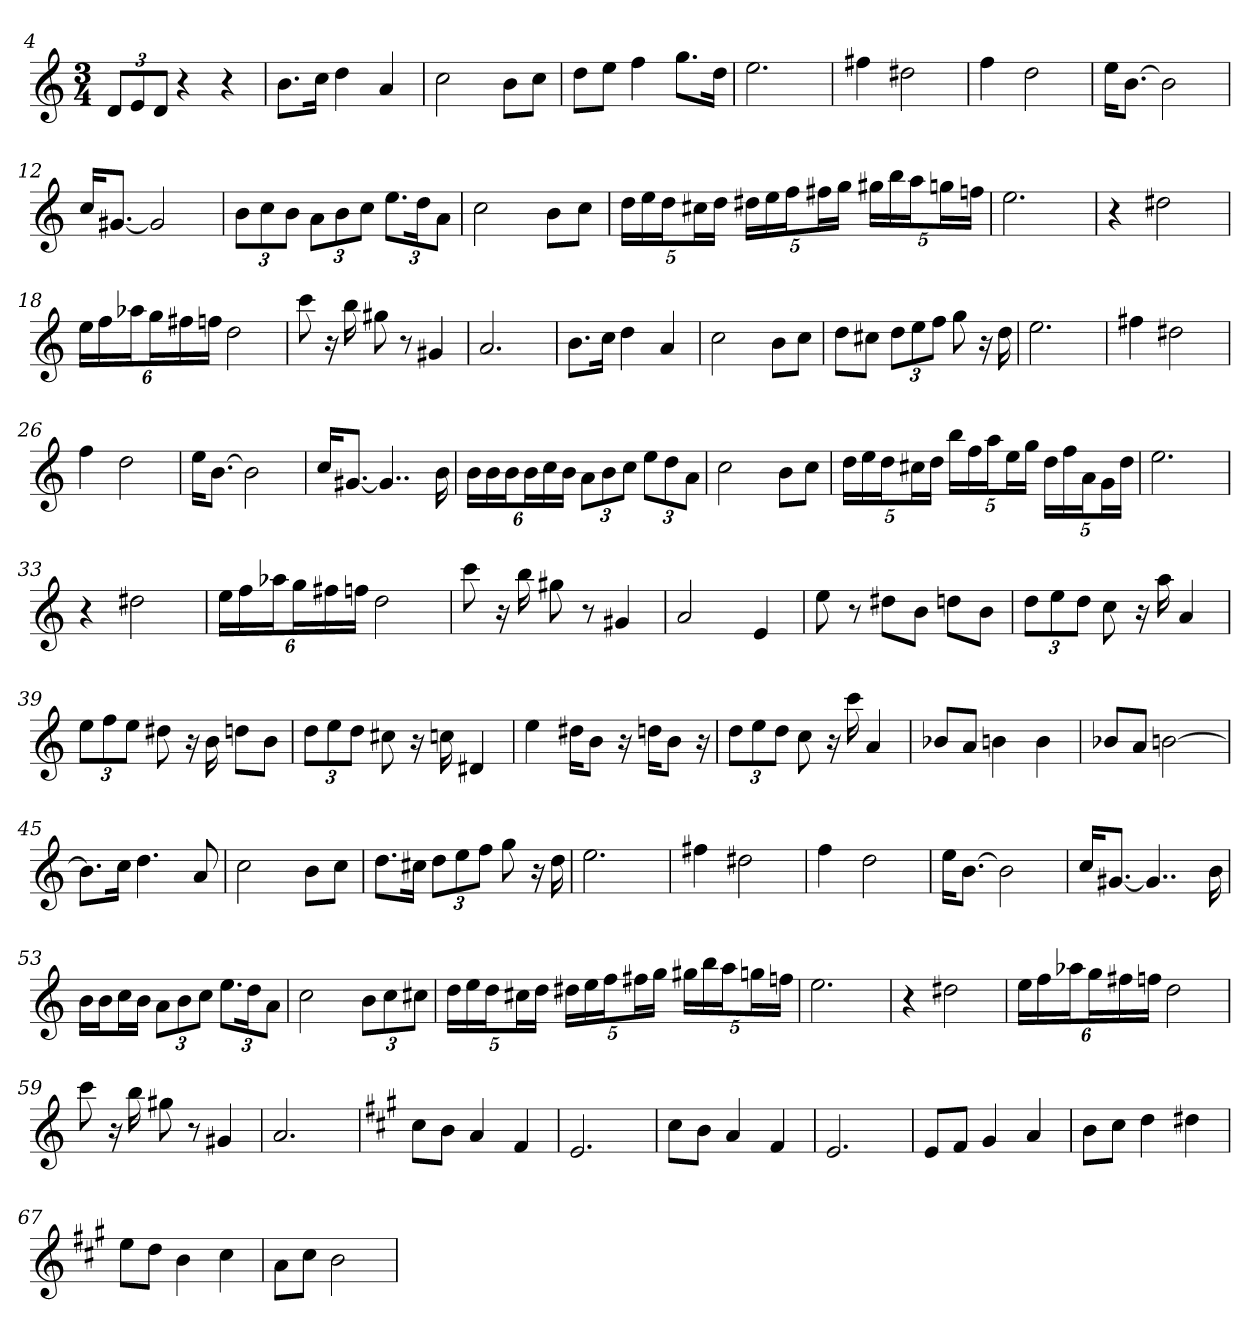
**kern
*part1
*staff1
*clefG2
*k[]
*a:
*M3/4
*MM152
=4
12d/L
12e/
12d/J
4r
4r
=5
8.b\L
16cc\Jk
4dd
4a
=6
2cc
8b\L
8cc\J
=7
8dd\L
8ee\J
4ff
8.gg\L
16dd\Jk
=8
2.ee
=9
4ff#X
2dd#X
=10
4ff
2dd
=11
16ee\KL
[8.b\J
2b]
=12
16cc/KL
[8.g#X/J
2g#]
=13
12b\L
12cc\
12b\J
12a\L
12b\
12cc\J
12.ee\L
24dd\K
12a\J
=14
2cc
8b\L
8cc\J
=15
20dd\LL
20ee\
20dd\J
20cc#X\L
20dd\JJ
20dd#X\LL
20ee\
20ff\J
20ff#X\L
20gg\JJ
20gg#X\LL
20bb\
20aa\J
20ggn\L
20ffn\JJ
=16
2.ee
=17
4r
2dd#X
=18
24ee\LL
24ff\
24aa-X\J
24gg\L
24ff#X\
24ffn\JJ
2dd
=19
8ccc
16r
16bb
8gg#X
8r
4g#X
=20
2.a
=21
8.b\L
16cc\Jk
4dd
4a
=22
2cc
8b\L
8cc\J
=23
8dd\L
8cc#X\J
12dd\L
12ee\
12ff\J
8gg
16r
16dd
=24
2.ee
=25
4ff#X
2dd#X
=26
4ff
2dd
=27
16ee\KL
[8.b\J
2b]
=28
16cc/KL
[8.g#X/J
4..g#]
16b
=29
24b\LL
24b\
24b\J
24b\L
24cc\
24b\JJ
12a\L
12b\
12cc\J
12ee\L
12dd\
12a\J
=30
2cc
8b\L
8cc\J
=31
20dd\LL
20ee\
20dd\J
20cc#X\L
20dd\JJ
20bb\LL
20ff\
20aa\J
20ee\L
20gg\JJ
20dd\LL
20ff\
20a\J
20g\L
20dd\JJ
=32
2.ee
=33
4r
2dd#X
=34
24ee\LL
24ff\
24aa-X\J
24gg\L
24ff#X\
24ffn\JJ
2dd
=35
8ccc
16r
16bb
8gg#X
8r
4g#X
=36
2a
4e
=37
8ee
8r
8dd#X\L
8b\J
8ddn\L
8b\J
=38
12dd\L
12ee\
12dd\J
8cc
16r
16aa
4a
=39
12ee\L
12ff\
12ee\J
8dd#X
16r
16b
8ddn\L
8b\J
=40
12dd\L
12ee\
12dd\J
8cc#X
16r
16ccn
4d#X
=41
4ee
16dd#X\KL
8b\J
16r
16ddn\KL
8b\J
16r
=42
12dd\L
12ee\
12dd\J
8cc
16r
16ccc
4a
=43
8b-X/L
8a/J
4bn
4b
=44
8b-X/L
8a/J
[2bn
=45
8.b\L]
16cc\Jk
4.dd
8a
=46
2cc
8b\L
8cc\J
=47
8.dd\L
16cc#X\Jk
12dd\L
12ee\
12ff\J
8gg
16r
16dd
=48
2.ee
=49
4ff#X
2dd#X
=50
4ff
2dd
=51
16ee\KL
[8.b\J
2b]
=52
16cc/KL
[8.g#X/J
4..g#]
16b
=53
16b\LL
16b\J
16cc\L
16b\JJ
12a\L
12b\
12cc\J
12.ee\L
24dd\K
12a\J
=54
2cc
12b\L
12cc\
12cc#X\J
=55
20dd\LL
20ee\
20dd\J
20cc#X\L
20dd\JJ
20dd#X\LL
20ee\
20ff\J
20ff#X\L
20gg\JJ
20gg#X\LL
20bb\
20aa\J
20ggn\L
20ffn\JJ
=56
2.ee
=57
4r
2dd#X
=58
24ee\LL
24ff\
24aa-X\J
24gg\L
24ff#X\
24ffn\JJ
2dd
=59
8ccc
16r
16bb
8gg#X
8r
4g#X
=60
2.a
=61
*k[f#c#g#]
8cc#\L
8b\J
4a
4f#
=62
2.e
=63
8cc#\L
8b\J
4a
4f#
=64
2.e
=65
8e/L
8f#/J
4g#
4a
=66
8b\L
8cc#\J
4dd
4dd#X
=67
8ee\L
8dd\J
4b
4cc#
=68
8a\L
8cc#\J
2b
=
*-
